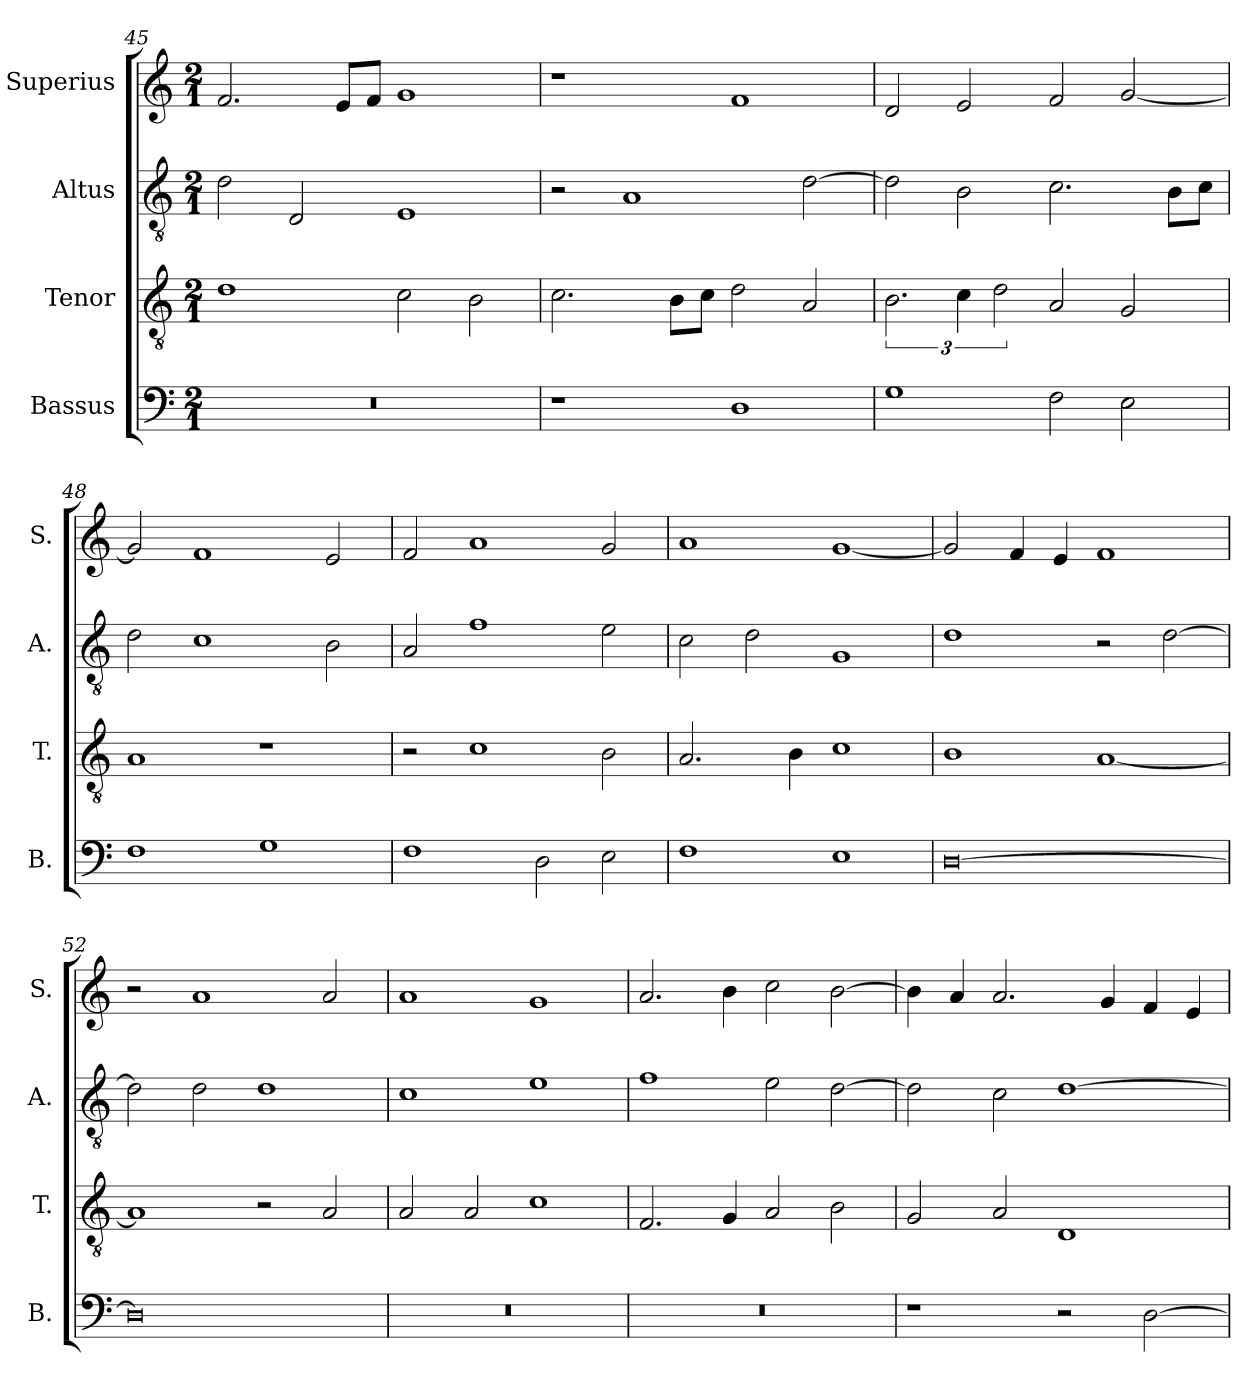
**kern	**kern	**kern	**kern
*part4	*part3	*part2	*part1
*staff4	*staff3	*staff2	*staff1
*I"Bassus	*I"Tenor	*I"Altus	*I"Superius
*I'B.	*I'T.	*I'A.	*I'S.
*clefF4	*clefGv2	*clefGv2	*clefG2
*k[]	*k[]	*k[]	*k[]
*M2/1	*M2/1	*M2/1	*M2/1
=45	=45	=45	=45
0r	1d	2d\	2.f/
.	.	2D/	.
.	.	.	8e/L
.	.	.	8f/J
.	2c\	1E	1g
.	2B\	.	.
=46	=46	=46	=46
1r	2.c\	2r	1r
.	.	1A	.
.	8B\L	.	.
.	8c\J	.	.
1D	2d\	.	1f
.	2A/	[2d\	.
!!LO:LB:g=z
=47	=47	=47	=47
1G	3.B\	2d\]	2d/
.	6c\	2B\	2e/
.	3d\	.	.
2F\	2A/	2.c\	2f/
2E\	2G/	.	[2g/
.	.	8B\L	.
.	.	8c\J	.
=48	=48	=48	=48
1F	1A	2d\	2g/]
.	.	1c	1f
1G	1r	.	.
.	.	2B\	2e/
=49	=49	=49	=49
1F	2r	2A/	2f/
.	1c	1f	1a
2D\	.	.	.
2E\	2B\	2e\	2g/
=50	=50	=50	=50
1F	2.A/	2c\	1a
.	.	2d\	.
.	4B\	.	.
1E	1c	1G	[1g
=51	=51	=51	=51
[0D	1B	1d	2g/]
.	.	.	4f/
.	.	.	4e/
.	[1A	2r	1f
.	.	[2d\	.
=52	=52	=52	=52
0D]	1A]	2d\]	2r
.	.	2d\	1a
.	2r	1d	.
.	2A/	.	2a/
=53	=53	=53	=53
0r	2A/	1c	1a
.	2A/	.	.
.	1c	1e	1g
!!LO:PB:g=z
=54	=54	=54	=54
0r	2.F/	1f	2.a/
.	4G/	.	4b\
.	2A/	2e\	2cc\
.	2B\	[2d\	[2b\
=55	=55	=55	=55
1r	2G/	2d\]	4b\]
.	.	.	4a/
.	2A/	2c\	2.a/
2r	1D	[1d	.
.	.	.	4g/
[2D\	.	.	4f/
.	.	.	4e/
=	=	=	=
*-	*-	*-	*-
